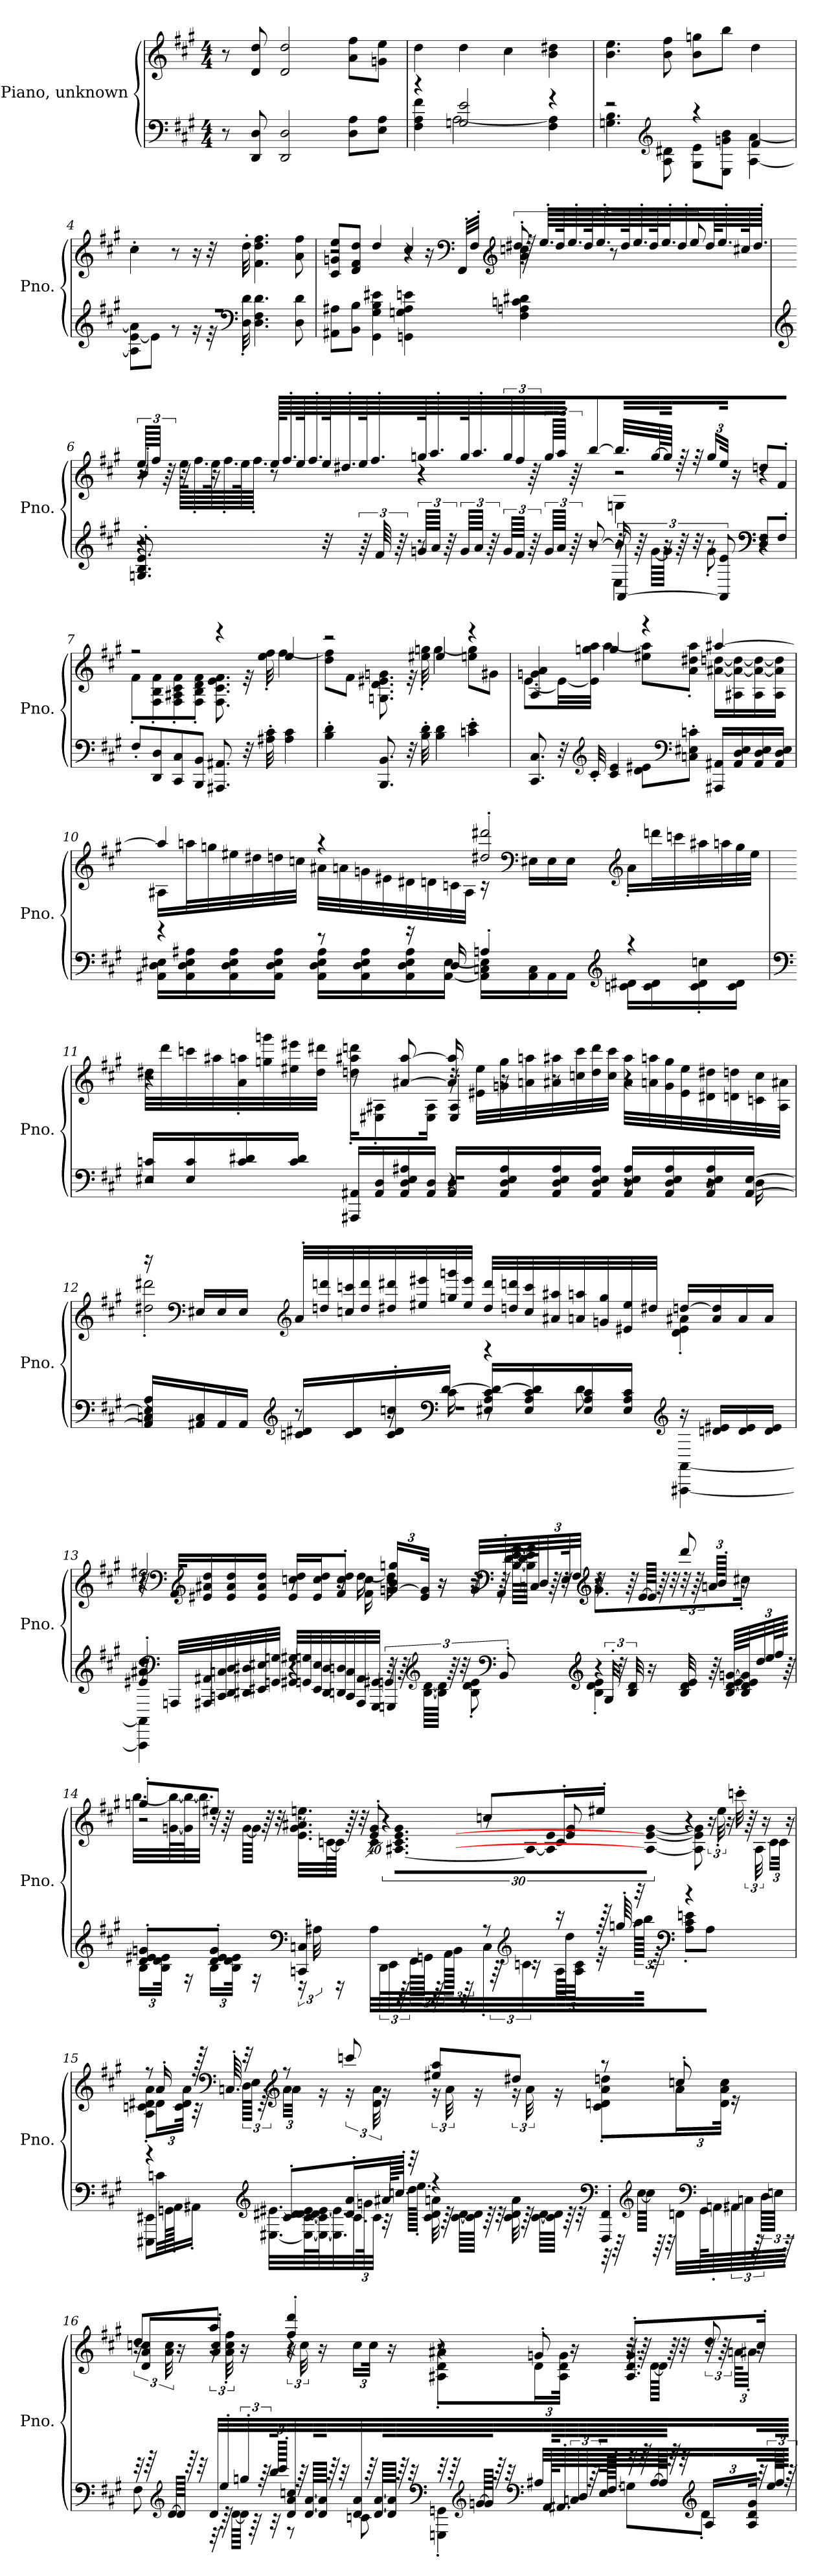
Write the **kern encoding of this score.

**kern	**kern
*part1	*part1
*staff2	*staff1
*I"Piano, unknown	*
*I'Pno.	*
*clefF4	*clefG2
*k[f#c#g#]	*k[f#c#g#]
*M4/4	*M4/4
*MM120	*MM120
=1	=1
8r	8r
8DD/ 8D/	8d/ 8dd/
2DD/ 2D/	2d/ 2dd/
8D\ 8A\L	8a\ 8ff#\L
8E\ 8A\J	8gn\ 8ee\J
=2	=2
*^	*
4r	4F#\ 4A\ 4f#\	4dd\
2Gn/ 2e/	[2A\	4dd\
.	.	4cc#\
4r	4F#\ 4A\]	4b\ 4dd#X\
=3	=3	=3
2r	4.Gn\ 4.B\	4.b\ 4.ee\
*clefG2	*	*
.	8A\ 8d#X\	8b\ 8ff#\
4r	8G\ 8e\L	8b\ 8ggn\L
.	8E\ 8gn\ 8b\J	8bb\J
4f#/	[4A\ [4a\	4dd\
=4	=4	=4
1r	8A\] [8e\ 8a\]L	4cc#'\
.	8e\J]	.
.	8r	8r
.	16r	16r
.	32r	32r
*clefF4	*	*
.	32D\' 32d\'	32dd'\
.	4.D\ 4.F#\ 4.d\	4.f#\ 4.dd\ 4.ff#\
.	8D\ 8d\	8a\ 8ff#\
*v	*v	*
!!LO:LB:g=z
=5	=5
*	*^
*	*	*^
8AA#X\ 8A#X\L	2r	2r	8c#/ 8gn/ 8ee/L
8BB\ 8B\J	.	.	8d/ 8f#/ 8dd/J
4GG#\ 4G#\ 4B\ 4e#X\	.	.	4dd/
4GGn\ 4Gn\ 4A#\ 4en\	4cc#/	4r	8r
.	.	.	16r
*	*clefF4	*	*
.	.	.	32FF#'/LLL
.	.	.	32F#'/JJJ
*	*clefG2	*	*
4F#\ 4An\ 4cn\ 4d#X\	128r	4a\ 4ccn\	12dd#X'/
.	64.ee'/LLLL	.	.
.	128dd#/K	.	.
.	64.ee'/	.	.
.	128dd#/K	.	.
.	64.ee'/	.	.
.	.	.	12r
.	128dd#/K	.	.
.	64.ee'/	.	.
.	128dd#/K	.	.
.	64.ee'/J	.	.
.	32dd#'/	.	.
.	.	.	12ee'/
.	128dd#/KL	.	.
.	64.ee'/	.	.
.	128cc#X/K	.	.
.	64.dd#'/JJJJ	.	.
!!LO:LB:g=z	!!	!!
=6	=6	=6	=6
*clefG2	*	*	*
*^	*	*	*
*	*^	*	*	*
*	*	*^	*	*	*
4r	2r	8.Gn/' 8.B/' 8.e/'	2r	96ee/LLLL	32r	4b'/
.	.	.	.	96ff#/JJJJ	.	.
.	.	.	.	96r	.	.
.	.	.	.	32r	128ee\KLLLL	.
.	.	.	.	.	64.ff#'\	.
.	.	.	.	16r	128ee\K	.
.	.	.	.	.	64.ff#'\	.
.	.	.	.	.	128ee\K	.
.	.	.	.	.	64.ff#'\JJJJ	.
.	.	.	.	128ee/KLLLL	8r	.
.	.	.	.	64.ff#'/	.	.
.	.	.	.	128ee/K	.	.
.	.	.	.	64.ff#'/	.	.
.	.	32r	.	128ee/K	.	.
.	.	.	.	64.dd#X'/	.	.
.	.	96r	.	128ee/K	.	.
.	.	.	.	64.ff#'/	.	.
.	.	96f#/	.	.	.	.
.	.	96r	.	.	.	.
8r	.	96gn/LLLL	.	128ggn/K	4r	4r
.	.	.	.	64.aa'/	.	.
.	.	96a/JJJJ	.	.	.	.
.	.	96r	.	.	.	.
.	.	96g/LLLL	.	128gg/K	.	.
.	.	.	.	64.aa'/	.	.
.	.	96a/JJJJ	.	.	.	.
.	.	96r	.	.	.	.
.	.	96g/LLLL	.	96gg/	.	.
.	.	96f#/JJJJ	.	96ff#/JJJJ	.	.
.	.	96r	.	96r	.	.
.	.	96g/LLLL	.	96gg/LLLL	.	.
.	.	96a/JJJJ	.	96aa/JJJJ	.	.
.	.	96r	.	96r	.	.
[8b/	.	8r	.	[8bb/	.	.
16b/]	32r	[6AA/	4E\	32.bb/LLL]	4Gn\	2r
.	64r	.	.	.	.	.
.	[64g\LLLL	.	.	[64gg/L	.	.
16r	64g\JJJJ]	.	.	64gg/JJJJ]	.	.
.	64r	.	.	64r	.	.
.	32r	.	.	32r	.	.
*	*	*	*	*Xbrackettup	*	*
8r	8g'\	.	.	24gg/LL	.	.
.	.	12AA/] 12e/	.	48ee/JJk	.	.
.	.	.	.	16r	.	.
*clefF4	*	*	*	*	*	*
4r	4r	8D/ 8F#/L	4r	8ddn/L	4r	.
.	.	8F#'/J	.	8f#'/J	.	.
*v	*v	*v	*v	*	*	*
*	*	*v	*v
!!LO:LB:g=z
=7	=7	=7
8F#'/L	2r	8f#'\L
8DD/ 8D/	.	8F#\' 8B\' 8f#\'
8CC#/ 8C#/	.	8F#\' 8A#X\' 8c#\' 8f#\'
8BBB/ 8BB/J	.	8F#\' 8B\' 8d\' 8f#\'J
8.AAA#X/ 8.AA#X/	4r	8.F#\ 8.c#\ 8.e\ 8.f#\
32r	.	32r
32A#X\' 32c#\'	.	32ee\' 32ff#\'
4A#\ 4c#\	4ee/	[4ff#\
=8	=8	=8
4B\' 4d\'	2r	8dd\ 8ff#\]L
.	.	8f#\J
8.BBB/ 8.BB/	.	8.Gn\ 8.d\ 8.e#X\ 8.gn\
32r	.	32r
32B\' 32d\'	.	32ee#X\' 32ggn\'
4B\ 4d\	4ee#/	[4gg\
4cn\' 4e\'	4r	8een\ 8gg\]L
.	.	8g#X\J
!!LO:LB:g=z	!!
=9	=9	=9
8.CC#/ 8.C#/	4A/ 4gn/ 4a/	[8.e\L
32r	.	32e\LL_
*clefG2	*	*
32c#'/	.	32e\] 32ggn\ 32aa\JJJ
4c#/ 4e/	4gg/	[4aa\
8d\ 8e#X\L	4r	8ee#X\ 8aa\]L
*clefF4	*	*
8Cn\' 8E#X\' 8cn\'J	.	8a\' 8dd#X\' 8aa\'J
16AAA#X/ 16AA#X/LL	[4aa#X/	[16a#X\ [16ddn\LL
16AA#/ 16D/ 16E#/	.	16A#X\ 16a#\_ 16dd\_
16AA#/ 16D/ 16E#/	.	16A#\ 16a#\_ 16dd\_
16AA#/ 16D/ 16E#/JJ	.	16A#\ 16a#\] 16dd\]JJ
!!LO:LB:g=z	!!
=10	=10	=10
*^	*	*
4r	16AA#X\ 16D\ 16E#X\LL	4aa#/]	16A#X\LL
.	16AA#\ 16D\ 16E#\ 16A#X\	.	32aan\L
.	.	.	32ggn\
.	16AA#\ 16D\ 16E#\ 16A#\	.	32ee#X\
.	.	.	32dd#X\
.	16AA#\ 16D\ 16E#\ 16A#\JJ	.	32ddn\
.	.	.	32ccn\JJJ
8r	16AA#\ 16D\ 16E#\ 16A#\LL	4r	32a#X\LLL
.	.	.	32an\
.	16AA#\ 16D\ 16E#\ 16A#\	.	32gn\
.	.	.	32e#X\
16r	16AA#\ 16D\ 16E#\ 16A#\	.	32d#X\
.	.	.	32dn\
16D/	[16AA#\ [16E#\JJ	.	32cn\
.	.	.	32A#\JJJ
4An'/	16AA#\] 16Cn\ 16E#\]LL	2dd#X/' 2ddd#X/'	16r
*	*	*clefF4	*
.	16AA#\ 16C\	.	16E#X\LL
.	16AA#\	.	16E#\
.	16AA#\JJ	.	16E#\JJ
*clefG2	*	*clefG2	*
4r	16cn\ 16d#X\LL	.	16a'\LL
.	16c\ 16d#\	.	32dddn\L
.	.	.	32cccn\
.	16c\' 16d#\' 16ccn\'	.	32aa#X\
.	.	.	32aan\
.	16c\ 16d#\JJ	.	32gg\
.	.	.	32ee#\JJJ
*v	*v	*	*
*	*v	*v
!!LO:PB:g=z
=11	=11
*clefF4	*
*^	*^
*	*^	*	*^
1r	2r	16E#X/ 16cn/LL	4r	32dd#X\LLL	2r
.	.	.	.	32ddd\	.
.	.	16E#/ 16c/	.	32cccn\	.
.	.	.	.	32aa#X\	.
.	.	16c/ 16d#X/	.	32a\' 32aan\'	.
.	.	.	.	32ggn\ 32gggn\	.
.	.	16c/ 16d#/JJ	.	32ee#X\ 32eee#X\	.
.	.	.	.	32dd#\ 32ddd#X\JJJ	.
.	.	16AAA#X/ 16AA#X/LL	8r	16ddn\' 16aa#X\' 16dddn\'KL	.
.	.	16AA#/ 16D/	.	8E#X\' 8A#X\'	.
.	.	16AA#/ 16D/ 16E#/ 16A#X/	[8a#X/ [8aa#/	.	.
.	.	16AA#/ 16D/JJ	.	16E#\ 16A#\Jk	.
.	4r	16AA#/ 16D/LL	16a#/] 16aa#/]	32r	4E#/' 4A#/'
.	.	.	.	32e#X\ 32ee#\LLL	.
.	.	16AA#/ 16D/ 16E#/ 16A#/	16r	32gn\ 32gg\	.
.	.	.	.	32an\ 32aan\	.
.	.	16AA#/ 16D/ 16E#/ 16A#/	8r	32a#X\ 32aa#X\	.
.	.	.	.	32ccn\ 32ccc\	.
.	.	16AA#/ 16D/ 16E#/ 16A#/JJ	.	32dd\ 32ddd\	.
.	.	.	.	32cc\ 32ccc\JJJ	.
.	8r	16AA#/ 16D/ 16E#/ 16A#/LL	4r	32a#\ 32aa#\LLL	4r
.	.	.	.	32an\ 32aan\	.
.	.	16AA#/ 16D/ 16E#/ 16A#/	.	32g\ 32gg\	.
.	.	.	.	32e#\ 32ee#\	.
.	16r	16AA#/ 16D/ 16E#/ 16A#/	.	32d#X\ 32dd#X\	.
.	.	.	.	32dn\ 32ddn\	.
.	16D\	[16AA#/ [16E#/JJ	.	32cn\ 32cc\	.
.	.	.	.	32A#\ 32a#X\JJJ	.
*	*	*	*	*v	*v
!!LO:LB:g=z
=12	=12	=12	=12	=12
1r	4r	16AA#/] 16Cn/ 16E#/] 16A/LL	16r	2dd#X\' 2ddd#X\'
*	*	*	*clefF4	*
.	.	16AA#X/ 16C/	16E#X/LL	.
.	.	16AA#/	16E#/	.
.	.	16AA#/JJ	16E#/JJ	.
*clefG2	*	*	*clefG2	*
.	8r	16cn/ 16d#X/LL	32a'/LLL	.
.	.	.	32ddn/ 32dddn/	.
.	.	16c/ 16d#/	32ccn/ 32cccn/	.
.	.	.	32dd/ 32ddd/	.
.	16r	16c/' 16d#/' 16ccn/'	32dd#X/ 32ddd#X/	.
.	.	.	32ee#X/ 32eee#X/	.
*clefF4	*	*	*	*
.	16c\	[16d#/JJ	32ggn/ 32gggn/	.
.	.	.	32ee#/ 32eee#/JJJ	.
.	8r	16E#X/ 16A/ 16c/ 16d#/_LL	32dd#/ 32ddd#/LLL	4r
.	.	.	32ddn/ 32dddn/	.
.	.	16E#/ 16A/ 16c/ 16d#/]	32cc/ 32ccc/	.
.	.	.	32a#X/ 32aa#X/	.
.	8d#\	16E#/ 16A/ 16c/	32an/ 32aan/	.
.	.	.	32gn/ 32gg/	.
.	.	16E#/ 16A/ 16c/JJ	32e#X/ 32ee#/	.
.	.	.	32dd#X/JJJ	.
*clefG2	*	*	*	*
.	[4AAA#X\ [4AA#\	16r	[16ddn/LL	4d\' 4e#\' 4a#X\'
.	.	16dn/ 16e#X/LL	16a#/ 16dd/]	.
.	.	16d/ 16e#/	16a#/	.
.	.	16d/ 16e#/JJ	16a#/JJ	.
!!LO:LB:g=z
=13	=13	=13	=13	=13
*	*	*	*^	*^
4e#X/' 4a#X/' 4dd/'	4AAA#\] 4AA#\]	32r	2ee#X/	4r	32r	4r
*clefF4	*	*	*clefF4	*	*	*
.	.	32AAAn/LLL	.	.	32AA/KLL	.
*	*	*	*clefG2	*	*	*
.	.	32AAA#X/ 32AA#X/	.	.	16e#X/ 16a#X/ 16dd/	.
.	.	32CCn/ 32Cn/	.	.	.	.
.	.	32DD/ 32D/	.	.	16e#/ 16a#/ 16dd/	.
.	.	32DD#X/ 32D#X/	.	.	.	.
.	.	32EE#X/ 32E#X/	.	.	16e#/ 16a#/ 16dd/JJ	.
.	.	32GGn/ 32Gn/JJJ	.	.	.	.
4r	4r	32GG#X/ 32G#X/LLL	.	8r	16e#/ 16ccn/ 16dd/LL	8r
.	.	32GGn/ 32Gn/	.	.	.	.
.	.	32EE#/ 32E#/	.	.	16e#/ 16cc/ 16dd/J	.
.	.	32DD#/ 32D#/	.	.	.	.
.	.	32DDn/ 32Dn/	.	16r	8f#/' 8cc/' 8dd/'J	16r
.	.	32CC/ 32C/	.	.	.	.
.	.	32AAA#/ 32AA#/	.	[16dd\	.	16f#\ 16cc\
.	.	32GGG#/ 32GG#X/JJJ	.	.	.	.
4GGGn/	32r	6GGn/	4r	16dd\]	[24gn/ 24b/ 24ggn/LL	8r
.	64r	.	.	.	.	.
.	.	.	.	.	48e#/ 48g/]JJk	.
*clefG2	*	*	*	*	*	*
.	[64B\ [64d\LLLL	.	.	.	.	.
.	64B\] 64d\]JJJJ	.	.	16r	16r	.
.	64r	.	.	.	.	.
.	32r	.	.	.	.	.
.	8B\' 8d\' 8e#\'	.	.	8r	32g/LLL	32r
*	*	*	*clefF4	*	*	*
.	.	.	.	.	32AA'/	64r
*clefF4	*	*	*	*	*	*
.	.	12BB'/	.	.	.	.
.	.	.	.	.	.	[64B\ [64d\ [64e#\ [64g\LLLL
.	.	.	.	.	96Cn/K	64B\] 64d\] 64e#\] 64g\]JJJJ
.	.	.	.	.	48D/	.
.	.	.	.	.	.	64r
.	.	.	.	.	96E/K	32r
.	.	.	.	.	48F#/JJJ	.
*clefG2	*	*	*clefG2	*	*	*
4r	4B\' 4d\' 4e#\'	48G'/	8r	4r	32r	8.g\L
.	.	48r	.	.	.	.
.	.	.	.	.	64r	.
.	.	48B/ 48d/	.	.	.	.
.	.	.	.	.	[64e#/LLLL	.
.	.	16r	.	.	64e#/JJJJ]	.
.	.	.	.	.	64r	.
.	.	.	.	.	32r	.
*	*	*	*	*	*brackettup	*
.	.	32B/ 32d/ 32e#/	8ddd/	.	48r	.
.	.	.	.	.	96r	.
.	.	64r	.	.	96an/KLLL	.
.	.	.	.	.	48b'/JJJ	.
.	.	[64B/ [64d/ [64e#/ [64gn/LLLL	.	.	.	.
*	*	*Xbrackettup	*	*	*	*
.	.	96B/] 96d/] 96e#/] 96g/]J	.	.	16r	16cc#X'\Jk
.	.	48dd/	.	.	.	.
*	*	*brackettup	*	*	*	*
.	.	96ee/L	.	.	.	.
.	.	96ff#/JJJJ	.	.	.	.
.	.	96r	.	.	.	.
*	*v	*v	*	*	*	*
*	*	*v	*v	*v	*v
!!LO:LB:g=z
=14	=14	=14
*	*Xbrackettup	*
*	*	*^
*	*	*	*^
8d/' 8e#X/' 8gn/'L	24B\LL	8ggn'/L	[32.bb\LLL	2r
.	48B\ 48d\ 48e#\JJk	.	.	.
.	.	.	[64gn\ 64bb\_L	.
.	16r	.	64g\] 64bb\_J	.
.	.	.	32.bb\JJJ]	.
8d/' 8e#/' 8g/'J	24B\LL	8ee#X/J	32r	.
.	.	.	64r	.
.	48B\ 48d\ 48e#\JJk	.	.	.
.	.	.	[64g\LLLL	.
.	16r	.	64g\JJJJ]	.
.	.	.	64r	.
.	.	.	32r	.
*clefF4	*	*	*	*
*	*brackettup	*	*	*
4CCn/' 4Cn/'	24r	8r	32.e\ 32.g\ 32.a#X\ 32.een\LLL	.
.	48A#X\	.	.	.
.	.	.	[64cn\L	.
.	16r	.	64c\JJJJ]	.
.	.	.	64r	.
.	.	.	32r	.
!	!	!	!LO:N:vis=32	!
.	32A#\LLL	8e/' 8g/'	640%23c\	.
.	96DD\L	.	.	.
!	!	!	!LO:N:vis=128	!
.	.	.	1920%17r	.
.	96EE\JJJJ	.	.	.
!	!	!	!LO:N:vis=64.	!
.	.	.	[640%17A#X\ 640%17c\ 640%17e\ 640%17g\LLLL	.
.	96r	.	.	.
.	96FF#\LLLL	.	.	.
!	!	!	!LO:N:vis=64	!
.	.	.	960%17A#\_	.
.	96GGn\JJJJ	.	.	.
.	96r	.	.	.
!	!	!	!LO:N:vis=64	!
.	.	.	960%17A#\_ [960%17e\	.
.	96AA\LLLL	.	.	.
.	96BB\JJJJ	.	.	.
.	.	.	1920ryy	.
!	!	!	!LO:N:vis=64	!
.	.	.	960%17A#\_ 960%17e\_ [960%17g\JJJJ	.
.	96r	.	.	.
8r	32C'\	8ccn/L	8A#\] 8e\] 8g\]	8r
.	96r	.	.	.
*clefG2	*	*	*	*
.	48cn\	.	.	.
.	16r	.	.	.
16r	32A#\LLL	16c'/L	24r	8e/ 8g/
*	*Xbrackettup	*	*	*
.	96dd\K	.	.	.
.	48A#\ 48c\JJJ	.	48ee'\	.
128r	32r	16ee#X'/JJ	16r	.
64.ggn'/	.	.	.	.
*	*brackettup	*	*	*
32r	96aa\LLLL	.	.	.
.	96bb\JJJJ	.	.	.
.	96r	.	.	.
*clefF4	*	*	*	*
4r	8A#\' 8c\' 8en\'L	4r	32cccn'\	4r
.	.	.	96r	.
.	.	.	48A#\	.
.	.	.	16r	.
*	*	*	*Xbrackettup	*
.	8A#\J	.	24c\LL	.
.	.	.	48c\JJk	.
.	.	.	16r	.
*	*	*	*v	*v
!!LO:LB:g=z
=15	=15	=15	=15
4r	8EEE#X\ 8EE#X\L	8r	8A\' 8cn\' 8d#X\' 8a\'L
.	32cn\LL	16a'/	24d#\L
.	128GGn\KL	.	.
.	64.AA'\JJ	.	.
.	.	.	48c\ 48d#\ 48a\JJk
.	16AA#X'\JJ	128r	32r
*	*	*clefF4	*
.	.	64.Cn'/	.
*	*	*	*brackettup
.	.	32r	96D\LLLL
.	.	.	96E\JJJJ
.	.	.	96r
*clefG2	*	*clefG2	*
*	*	*	*Xbrackettup
8c/' 8d#X/'L	[32.E#X\ [32.e#X\LLL	8r	24a\LL
.	.	.	48a\JJk
.	64E#\_ [64c\ [64d#\ 64e#\_L	.	.
.	64E#\_ 64c\] 64d#\] 64e#\_J	.	16r
.	32.E#\] 32.e#\]	.	.
*	*Xbrackettup	*	*brackettup
16d#/' 16a/'L	48.c\	8cccn/	24r
.	96gn\K	.	.
.	48c\JJJ	.	48d#\ 48a\
128a#X/KLL	32r	.	16r
64.ccn'/JJJJ	.	.	.
32r	128dd\KLLLL	.	.
.	64.ee'\JJJJ	.	.
4r	32c\ 32d#\ 32an\	8ee#X/ 8aa/L	24r
.	64r	.	.
.	.	.	48a\
.	[64c\ [64d#\LLLL	.	.
.	64c\] 64d#\]JJJJ	.	16r
.	64r	.	.
.	32r	.	.
.	32c\ 32d#\ 32a\	8dd#X/J	24r
.	64r	.	.
.	.	.	48a\
.	[64c\ [64d#\LLLL	.	.
.	64c\] 64d#\]JJJJ	.	16r
.	64r	.	.
.	32r	.	.
*clefF4	*	*	*
4FFF#/' 4FF#/'	32r	8r	8c\' 8dn\' 8a\' 8ddn\'L
.	64r	.	.
*clefG2	*	*	*
.	[64cc\LLLL	.	.
.	64cc\JJJJ]	.	.
.	64r	.	.
.	32r	.	.
*	*	*	*Xbrackettup
.	32dn\LLL	8ccn'/	24a\L
*clefF4	*	*	*
.	128GG\KL	.	.
.	64.AAn'\	.	.
.	.	.	48d\ 48a\ 48cc\JJk
*	*brackettup	*	*
.	96AA#X\	.	16r
.	96Cn\JJJJ	.	.
.	96r	.	.
.	96D\LLLL	.	.
.	96En\JJJJ	.	.
.	96r	.	.
!!LO:LB:g=z
=16	=16	=16	=16
*	*	*	*brackettup
*	*	*	*^
32r	8F#\	8dd/L	24r	8d/' 8a/' 8ccn/'L
64r	.	.	.	.
.	.	.	48a\ 48cc\	.
*clefG2	*	*	*	*
[64d/LLLL	.	.	.	.
64d/JJJJ]	.	.	16r	.
64r	.	.	.	.
32r	.	.	.	.
32d/LLL	32r	8aa/J	24r	8a/' 8cc/'J
32ee'/	64r	.	.	.
.	.	.	48a\' 48cc\' 48ff#\'	.
.	[64d\LLLL	.	.	.
48ggn'/JJJ	64d\JJJJ]	.	16r	.
.	64r	.	.	.
96r	.	.	.	.
96bb/KLLL	32r	.	.	.
48ccc#'/JJJ	.	.	.	.
32d/ 32a/ 32ccn/	8r	4ff#/' 4ddd/'	24r	4r
64r	.	.	.	.
.	.	.	48cc\	.
[64d/ [64a/LLLL	.	.	.	.
64d/] 64a/]JJJJ	.	.	16r	.
64r	.	.	.	.
32r	.	.	.	.
*	*	*	*Xbrackettup	*
32d/ 32a/	8cn\	.	24cc\LL	.
64r	.	.	.	.
.	.	.	48cc\JJk	.
[64d/ [64a/LLLL	.	.	.	.
64d/] 64a/]JJJJ	.	.	16r	.
64r	.	.	.	.
32r	.	.	.	.
*clefF4	*	*	*	*
32r	4GGGn\' 4GGn\'	4r	8A#X\' 8d\' 8a#X\'L	8r
64r	.	.	.	.
*clefG2	*	*	*	*
[64gn/LLLL	.	.	.	.
64g/JJJJ]	.	.	.	.
64r	.	.	.	.
32r	.	.	.	.
*clefF4	*	*	*	*
32A#X/LLL	.	.	24d\L	8gn'/
128AA/KL	.	.	.	.
64.AA#X'/	.	.	.	.
.	.	.	48A#\ 48d\ 48g\JJk	.
96Cn/	.	.	16r	.
96D/JJJJ	.	.	.	.
96r	.	.	.	.
128E/KLLLL	.	.	.	.
64.F#'/JJJJ	.	.	.	.
32r	8Gn\L	8r	32r	8.A#/' 8.d/' 8.g/'L
64r	.	.	64r	.
[64A#/LLLL	.	.	[64d\LLLL	.
64A#/JJJJ]	.	.	64d\JJJJ]	.
64r	.	.	64r	.
32r	.	.	32r	.
*clefG2	*	*	*	*
*Xbrackettup	*	*	*brackettup	*
24A#/LL	8d'\J	8dd/	48r	.
.	.	.	96r	.
.	.	.	96an\KLLL	.
48A#/ 48d/ 48g/JJk	.	.	48a#X'\JJJ	.
32r	.	.	16r	16cc'/Jk
*brackettup	*	*	*	*
96ee/LLLL	.	.	.	.
96ff#/JJJJ	.	.	.	.
96r	.	.	.	.
*v	*v	*	*	*
*	*v	*v	*v
=	=
*-	*-
